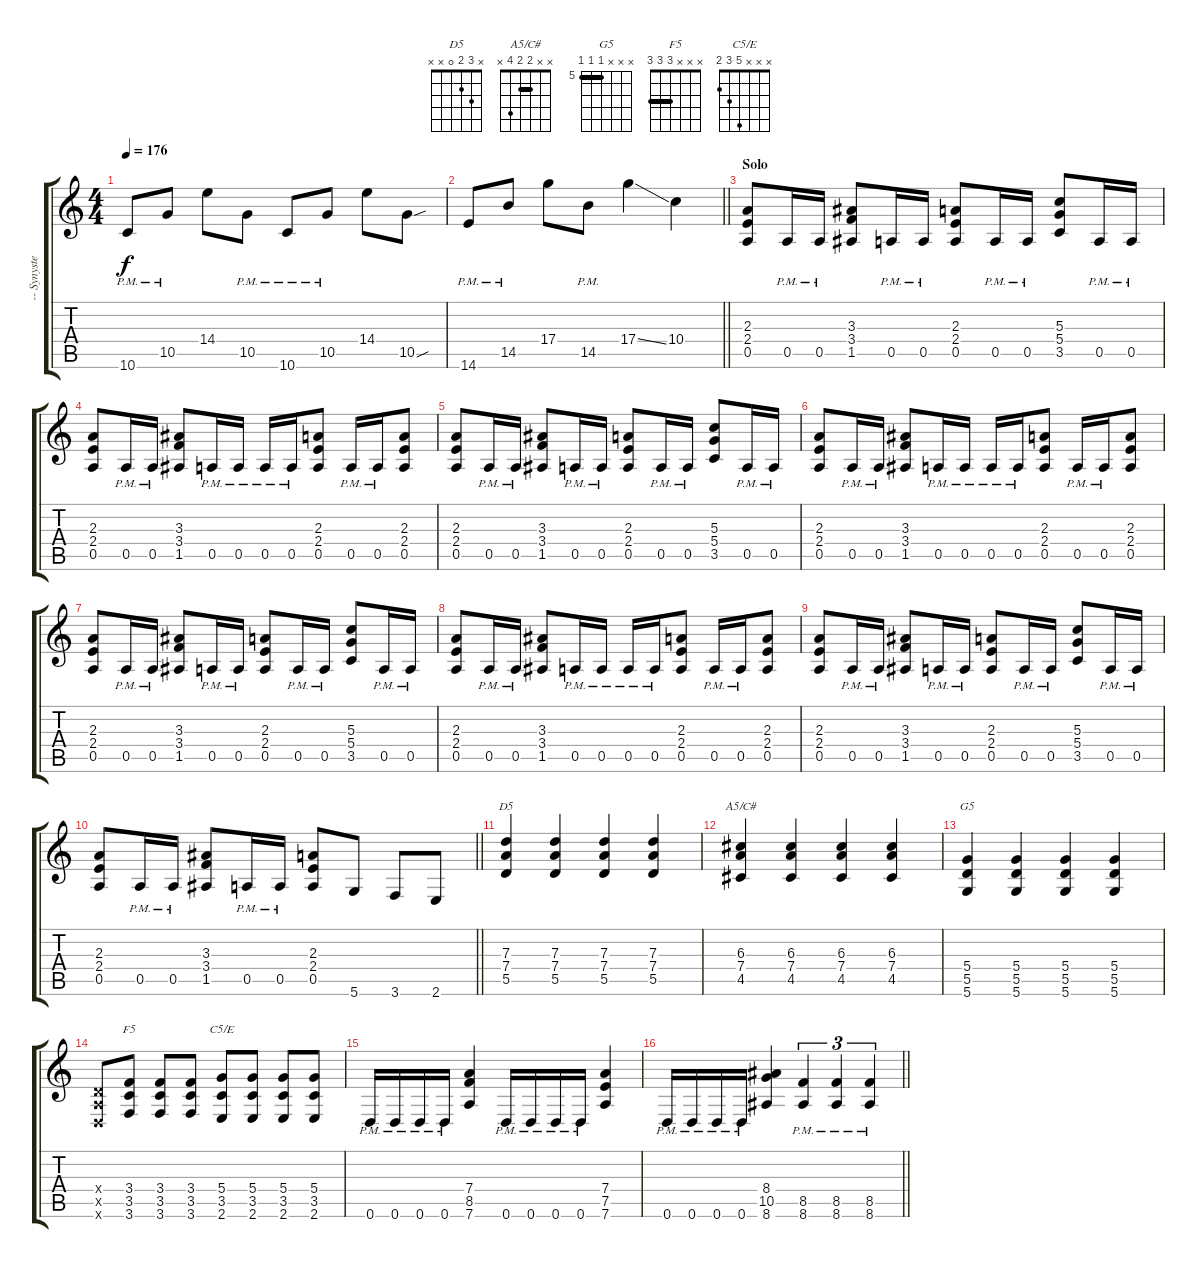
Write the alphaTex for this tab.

\track ("-- Synyster Gates - Rhythm" "-- Synyste") {instrument overdrivenguitar}
\staff {score tabs}
\tuning (E4 B3 G3 D3 A2 D2) {hide}
\chord ("D5" x 3 2 0 x x)
\chord ("A5/C#" x x 2 2 4 x) {barre 2}
\chord ("G5" x x x 5 5 5) {firstfret 5 barre 5}
\chord ("F5" x x x 3 3 3) {barre 3}
\chord ("C5/E" x x x 5 3 2)
\ts (4 4)
\tempo 176
\clef g2
\ks c
10.6{pm}.8{dy f} 10.5{pm}.8 14.4.8 10.5{pm}.8 10.6{pm}.8 10.5{pm}.8 14.4.8 10.5{sou}.8 |
\barLineRight lightlight
14.6{pm}.8 14.5{pm}.8 17.4.8 14.5{pm}.8 17.4{ss}.4 10.4.4 |
\section ("" "Solo")
(2.3 2.4 0.5).8 0.5{pm}.16 0.5{pm}.16 (3.3 3.4 1.5).8 0.5{pm}.16 0.5{pm}.16 (2.3 2.4 0.5).8 0.5{pm}.16 0.5{pm}.16 (5.3 5.4 3.5).8 0.5{pm}.16 0.5{pm}.16 |
(2.3 2.4 0.5).8 0.5{pm}.16 0.5{pm}.16 (3.3 3.4 1.5).8 0.5{pm}.16 0.5{pm}.16 0.5{pm}.16 0.5{pm}.16 (2.3 2.4 0.5).8 0.5{pm}.16 0.5{pm}.16 (2.3 2.4 0.5).8 |
(2.3 2.4 0.5).8 0.5{pm}.16 0.5{pm}.16 (3.3 3.4 1.5).8 0.5{pm}.16 0.5{pm}.16 (2.3 2.4 0.5).8 0.5{pm}.16 0.5{pm}.16 (5.3 5.4 3.5).8 0.5{pm}.16 0.5{pm}.16 |
(2.3 2.4 0.5).8 0.5{pm}.16 0.5{pm}.16 (3.3 3.4 1.5).8 0.5{pm}.16 0.5{pm}.16 0.5{pm}.16 0.5{pm}.16 (2.3 2.4 0.5).8 0.5{pm}.16 0.5{pm}.16 (2.3 2.4 0.5).8 |
(2.3 2.4 0.5).8 0.5{pm}.16 0.5{pm}.16 (3.3 3.4 1.5).8 0.5{pm}.16 0.5{pm}.16 (2.3 2.4 0.5).8 0.5{pm}.16 0.5{pm}.16 (5.3 5.4 3.5).8 0.5{pm}.16 0.5{pm}.16 |
(2.3 2.4 0.5).8 0.5{pm}.16 0.5{pm}.16 (3.3 3.4 1.5).8 0.5{pm}.16 0.5{pm}.16 0.5{pm}.16 0.5{pm}.16 (2.3 2.4 0.5).8 0.5{pm}.16 0.5{pm}.16 (2.3 2.4 0.5).8 |
(2.3 2.4 0.5).8 0.5{pm}.16 0.5{pm}.16 (3.3 3.4 1.5).8 0.5{pm}.16 0.5{pm}.16 (2.3 2.4 0.5).8 0.5{pm}.16 0.5{pm}.16 (5.3 5.4 3.5).8 0.5{pm}.16 0.5{pm}.16 |
\barLineRight lightlight
(2.3 2.4 0.5).8 0.5{pm}.16 0.5{pm}.16 (3.3 3.4 1.5).8 0.5{pm}.16 0.5{pm}.16 (2.3 2.4 0.5).8 5.6.8 3.6.8 2.6.8 |
(7.3 7.4 5.5).4{ch "D5"} (7.3 7.4 5.5).4 (7.3 7.4 5.5).4 (7.3 7.4 5.5).4 |
(6.3 7.4 4.5).4{ch "A5/C#"} (6.3 7.4 4.5).4 (6.3 7.4 4.5).4 (6.3 7.4 4.5).4 |
(5.4 5.5 5.6).4{ch "G5"} (5.4 5.5 5.6).4 (5.4 5.5 5.6).4 (5.4 5.5 5.6).4 |
(0.4{x} 0.5{x} 0.6{x}).8 (3.4 3.5 3.6).8{ch "F5"} (3.4 3.5 3.6).8 (3.4 3.5 3.6).8 (5.4 3.5 2.6).8{ch "C5/E"} (5.4 3.5 2.6).8 (5.4 3.5 2.6).8 (5.4 3.5 2.6).8 |
0.6{pm}.16 0.6{pm}.16 0.6{pm}.16 0.6{pm}.16 (7.4 8.5 7.6).4 0.6{pm}.16 0.6{pm}.16 0.6{pm}.16 0.6{pm}.16 (7.4 7.5 7.6).4 |
\barLineRight lightlight
0.6{pm}.16 0.6{pm}.16 0.6{pm}.16 0.6{pm}.16 (8.4 10.5 8.6).4 (8.5{pm} 8.6{pm}).4{tu (3 2)} (8.5{pm} 8.6{pm}).4{tu (3 2)} (8.5{pm} 8.6{pm}).4{tu (3 2)}
